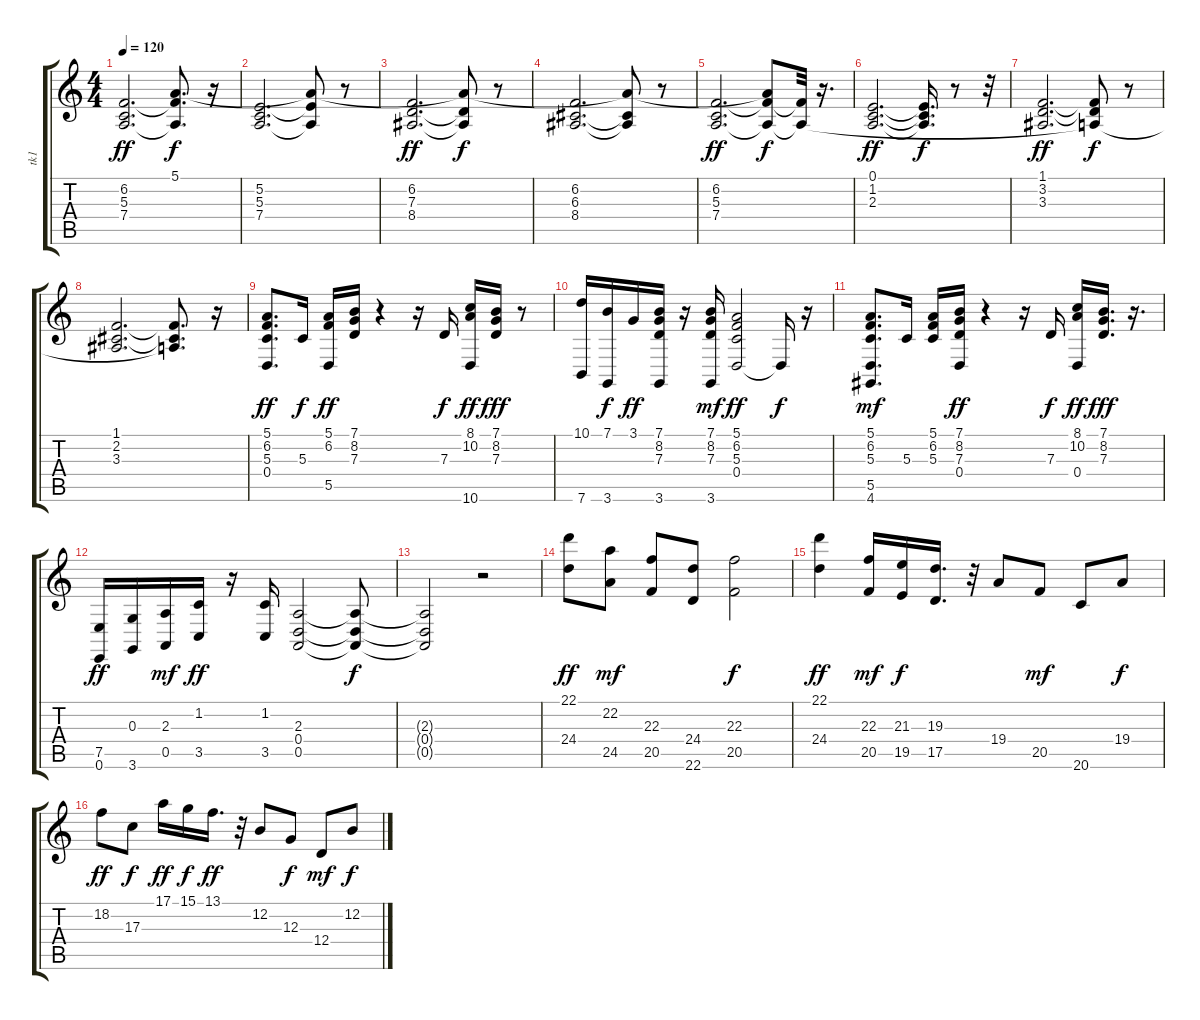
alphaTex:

\track ("tk1" "tk1") {instrument brightacousticpiano}
\staff {score tabs}
\tuning (E4 B3 G3 D3 A2 E2) {hide}
\ts (4 4)
\tempo 120
\clef g2
\ks c
(6.2 5.3 7.4).2{d dy ff} (5.1{t} 6.2{t} 7.4{t}).8{d dy f} r.16 |
(5.2 5.3 7.4).2{d} (5.1{t} 5.2{t} 7.4{t}).8 r.8 |
(6.2 7.3 8.4).2{d dy ff} (5.1{t} 7.3{t} 8.4{t}).8{dy f} r.8 |
(6.2 6.3 8.4).2{d} (5.1{t} 6.3{t} 8.4{t}).8 r.8 |
(6.2 5.3 7.4).2{d dy ff} (5.1{t} 6.2{t} 7.4{t}).8{dy f} (6.2{t} 7.4{t}).32 r.16{d} |
(0.1 1.2 2.3).2{d dy ff} (0.1{t} 1.2{t} 2.3{t}).16{d dy f} r.8 r.32 |
(1.1 3.2 3.3).2{d dy ff} (1.1{t} 3.2{t} 7.4{t}).8{dy f} r.8 |
(1.1 2.2 3.3).2{d} (1.1{t} 2.2{t} 7.4{t}).8{d} r.16 |
(5.1 6.2 5.3 0.4).8{d dy ff} 5.3.16{dy f} (5.1 6.2 5.5).16{dy ff} (7.1 8.2 7.3).16 r.4 r.16 7.3.16{dy f} (8.1 10.2 10.6).16{dy ff} (7.1 8.2 7.3).16{dy fff} r.8 |
(10.1 7.6).16 (7.1 3.6).16{dy f} 3.1.16{dy ff} (7.1 8.2 7.3 3.6).16 r.16 (7.1 8.2 7.3 3.6).16{dy mf} (5.1 6.2 5.3 0.4).2{dy ff} 0.4{t}.16{dy f} r.16 |
(5.1 6.2 5.3 5.5 4.6).8{d dy mf} 5.3.16 (5.1 6.2 5.3).16 (7.1 8.2 7.3 0.4).16{dy ff} r.4 r.16 7.3.16{dy f} (8.1 10.2 0.4).16{dy ff} (7.1 8.2 7.3).16{d dy fff} r.16{d} |
(7.5 0.6).16{dy ff} (0.3 3.6).16 (2.3 0.5).16{dy mf} (1.2 3.5).16{dy ff} r.16 (1.2 3.5).16 (2.3 0.4 0.5).2 (2.3{t} 0.4{t} 0.5{t}).8{dy f} |
(2.3{t} 0.4{t} 0.5{t}).2 r.2 |
(22.1 24.4).8{dy ff} (22.2 24.5).8{dy mf} (22.3 20.5).8 (24.4 22.6).8 (22.3 20.5).2{dy f} |
(22.1 24.4).4{dy ff} (22.3 20.5).16{dy mf} (21.3 19.5).16{dy f} (19.3 17.5).16{d} r.32 19.4.8 20.5.8{dy mf} 20.6.8 19.4.8{dy f} |
18.2.8{dy ff} 17.3.8{dy f} 17.1.16{dy ff} 15.1.16{dy f} 13.1.16{d dy ff} r.32 12.2.8 12.3.8{dy f} 12.4.8{dy mf} 12.2.8{dy f}
